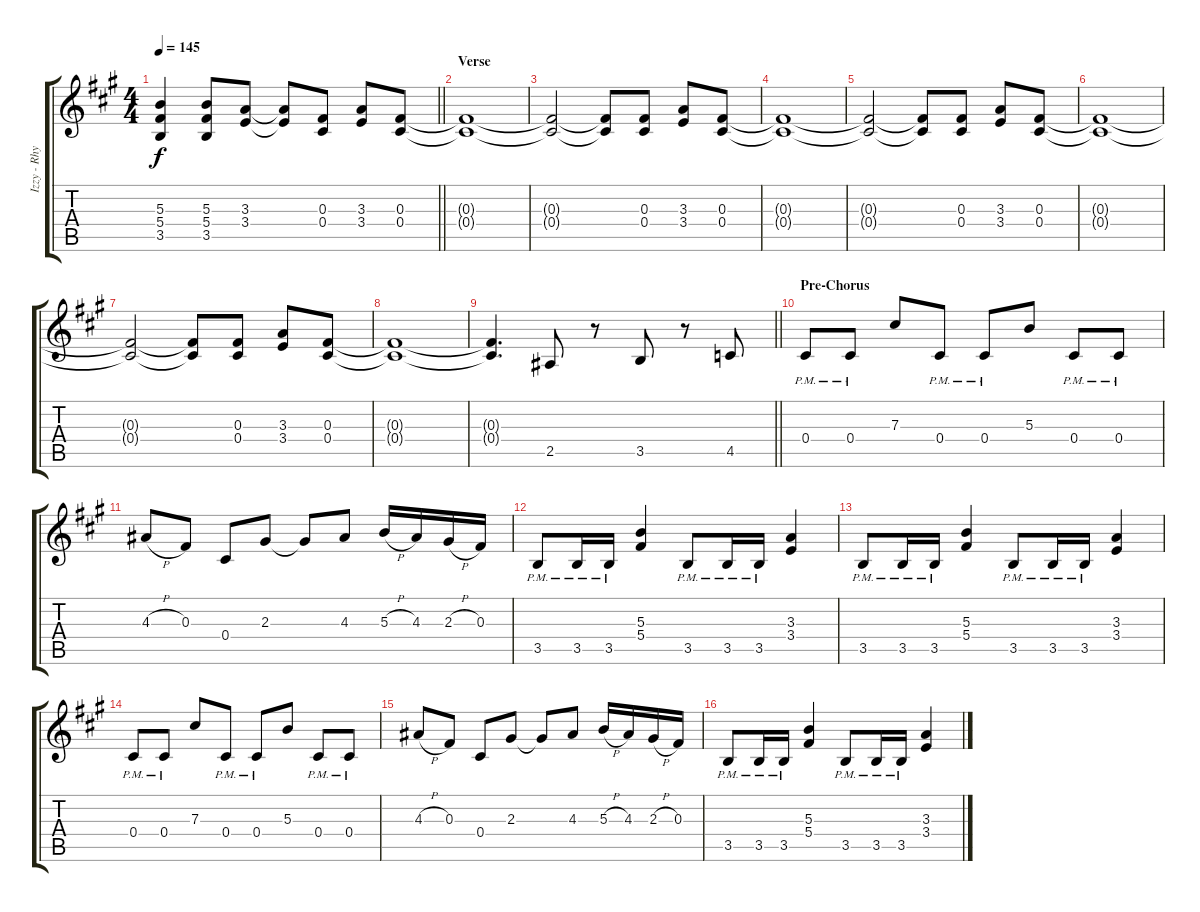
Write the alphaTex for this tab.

\track ("Izzy - Rhythm Guitar" "Izzy - Rhy") {instrument overdrivenguitar}
\staff {score tabs}
\tuning (Eb4 Bb3 Gb3 Db3 Ab2 Eb2) {hide}
\ts (4 4)
\tempo 145
\clef g2
\barLineRight lightlight
\ks a
(5.3 5.4 3.5).4{dy f} (5.3 5.4 3.5).8 (3.3 3.4).8 (3.3{t} 3.4{t}).8 (0.3 0.4).8 (3.3 3.4).8 (0.3 0.4).8 |
\section ("" "Verse")
(0.3{t} 0.4{t}).1 |
(0.3{t} 0.4{t}).2 (0.3{t} 0.4{t}).8 (0.3 0.4).8 (3.3 3.4).8 (0.3 0.4).8 |
(0.3{t} 0.4{t}).1 |
(0.3{t} 0.4{t}).2 (0.3{t} 0.4{t}).8 (0.3 0.4).8 (3.3 3.4).8 (0.3 0.4).8 |
(0.3{t} 0.4{t}).1 |
(0.3{t} 0.4{t}).2 (0.3{t} 0.4{t}).8 (0.3 0.4).8 (3.3 3.4).8 (0.3 0.4).8 |
(0.3{t} 0.4{t}).1 |
\barLineRight lightlight
(0.3{t} 0.4{t}).4{d} 2.5.8 r.8 3.5.8 r.8 4.5.8 |
\section ("" "Pre-Chorus")
0.4{pm}.8 0.4{pm}.8 7.3.8 0.4{pm}.8 0.4{pm}.8 5.3.8 0.4{pm}.8 0.4{pm}.8 |
4.3{h}.8 0.3.8 0.4.8 2.3.8 2.3{t}.8 4.3.8 5.3{h}.16 4.3.16 2.3{h}.16 0.3.16 |
3.5{pm}.8 3.5{pm}.16 3.5{pm}.16 (5.3 5.4).4 3.5{pm}.8 3.5{pm}.16 3.5{pm}.16 (3.3 3.4).4 |
3.5{pm}.8 3.5{pm}.16 3.5{pm}.16 (5.3 5.4).4 3.5{pm}.8 3.5{pm}.16 3.5{pm}.16 (3.3 3.4).4 |
0.4{pm}.8 0.4{pm}.8 7.3.8 0.4{pm}.8 0.4{pm}.8 5.3.8 0.4{pm}.8 0.4{pm}.8 |
4.3{h}.8 0.3.8 0.4.8 2.3.8 2.3{t}.8 4.3.8 5.3{h}.16 4.3.16 2.3{h}.16 0.3.16 |
3.5{pm}.8 3.5{pm}.16 3.5{pm}.16 (5.3 5.4).4 3.5{pm}.8 3.5{pm}.16 3.5{pm}.16 (3.3 3.4).4
